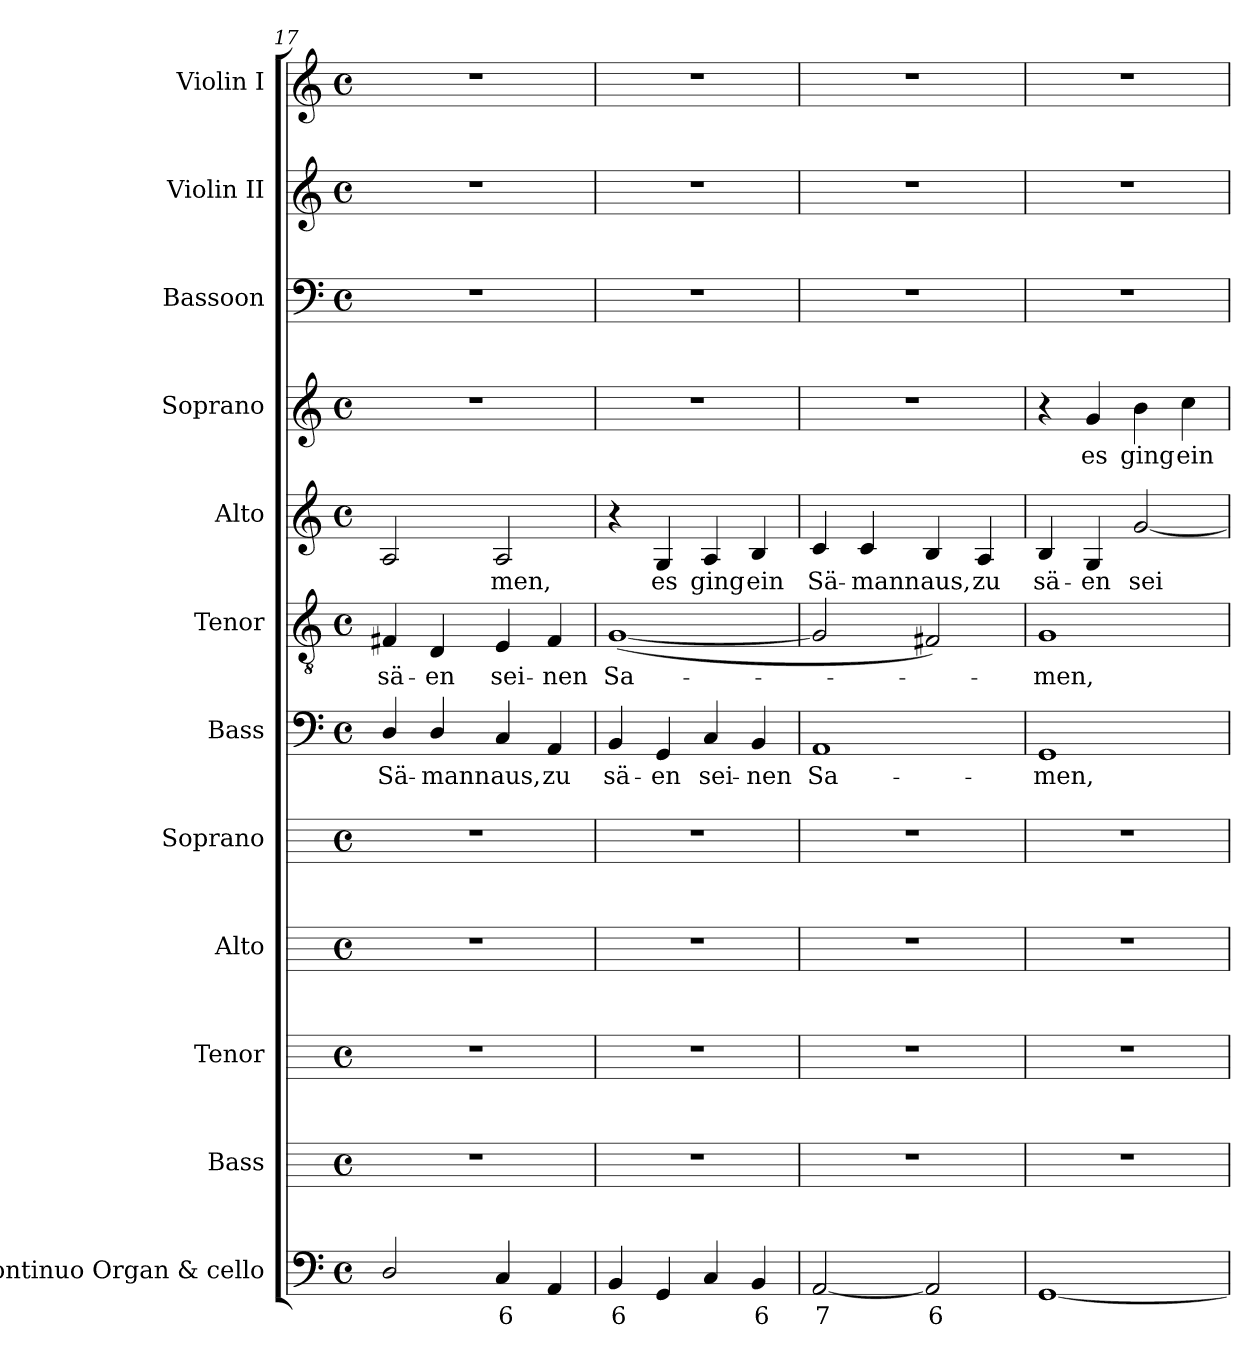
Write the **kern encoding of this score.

**kern	**text	**kern	**kern	**kern	**kern	**kern	**text	**kern	**text	**kern	**text	**kern	**text	**kern	**kern	**kern
*part12	*part12	*part11	*part10	*part9	*part8	*part7	*part7	*part6	*part6	*part5	*part5	*part4	*part4	*part3	*part2	*part1
*staff12	*staff12	*staff11	*staff10	*staff9	*staff8	*staff7	*staff7	*staff6	*staff6	*staff5	*staff5	*staff4	*staff4	*staff3	*staff2	*staff1
*I"Continuo Organ & cello	*	*I"Bass	*I"Tenor	*I"Alto	*I"Soprano	*I"Bass	*	*I"Tenor	*	*I"Alto	*	*I"Soprano	*	*I"Bassoon	*I"Violin II	*I"Violin I
*	*	*I'B	*I'T	*I'A	*I'S	*I'B	*	*I'T	*	*I'A	*	*I'S	*	*I'Bs	*I'Vn II	*I'Vn I
!!LO:LB:g=z
*clefF4	*	*	*	*	*	*clefF4	*	*clefGv2	*	*clefG2	*	*clefG2	*	*clefF4	*clefG2	*clefG2
*	*	*ITrd4c7	*ITrd4c7	*ITrd4c7	*ITrd4c7	*	*	*	*	*	*	*	*	*	*	*
*k[]	*	*	*	*	*	*k[]	*	*k[]	*	*k[]	*	*k[]	*	*k[]	*k[]	*k[]
*C:	*	*	*	*	*	*C:	*	*C:	*	*C:	*	*C:	*	*C:	*C:	*C:
*M4/4	*	*M4/4	*M4/4	*M4/4	*M4/4	*M4/4	*	*M4/4	*	*M4/4	*	*M4/4	*	*M4/4	*M4/4	*M4/4
*met(c)	*	*met(c)	*met(c)	*met(c)	*met(c)	*met(c)	*	*met(c)	*	*met(c)	*	*met(c)	*	*met(c)	*met(c)	*met(c)
=17	=17	=17	=17	=17	=17	=17	=17	=17	=17	=17	=17	=17	=17	=17	=17	=17
!	!	!	!	!	!	!	!LO:LY:b	!	!LO:LY:b	!	!	!	!	!	!	!
2D/	.	1r	1r	1r	1r	4D/	Sä-	4F#X	sä-	2A	.	1r	.	1r	1r	1r
!	!	!	!	!	!	!	!LO:LY:b	!	!LO:LY:b	!	!	!	!	!	!	!
.	.	.	.	.	.	4D/	-mann	4D	-en	.	.	.	.	.	.	.
!	!LO:LY:b	!	!	!	!	!	!LO:LY:b	!	!LO:LY:b	!	!LO:LY:b	!	!	!	!	!
4C	6	.	.	.	.	4C	aus,	4E	sei-	2A	men,	.	.	.	.	.
!	!	!	!	!	!	!	!LO:LY:b	!	!LO:LY:b	!	!	!	!	!	!	!
4AA	.	.	.	.	.	4AA	zu	4F#	-nen	.	.	.	.	.	.	.
=18	=18	=18	=18	=18	=18	=18	=18	=18	=18	=18	=18	=18	=18	=18	=18	=18
!	!LO:LY:b	!	!	!	!	!	!LO:LY:b	!	!LO:LY:b	!	!	!	!	!	!	!
4BB	6	1r	1r	1r	1r	4BB	sä-	(<[1G	Sa-	4r	.	1r	.	1r	1r	1r
!	!	!	!	!	!	!	!LO:LY:b	!	!	!	!LO:LY:b	!	!	!	!	!
4GG	.	.	.	.	.	4GG	-en	.	.	4G	es	.	.	.	.	.
!	!	!	!	!	!	!	!LO:LY:b	!	!	!	!LO:LY:b	!	!	!	!	!
4C	.	.	.	.	.	4C	sei-	.	.	4A	ging	.	.	.	.	.
!	!LO:LY:b	!	!	!	!	!	!LO:LY:b	!	!	!	!LO:LY:b	!	!	!	!	!
4BB	6	.	.	.	.	4BB	-nen	.	.	4B	ein	.	.	.	.	.
=19	=19	=19	=19	=19	=19	=19	=19	=19	=19	=19	=19	=19	=19	=19	=19	=19
!	!LO:LY:b	!	!	!	!	!	!LO:LY:b	!	!	!	!LO:LY:b	!	!	!	!	!
[2AA	7	1r	1r	1r	1r	1AA	Sa-	2G]	.	4c	Sä-	1r	.	1r	1r	1r
!	!	!	!	!	!	!	!	!	!	!	!LO:LY:b	!	!	!	!	!
.	.	.	.	.	.	.	.	.	.	4c	-mann	.	.	.	.	.
!	!LO:LY:b	!	!	!	!	!	!	!	!	!	!LO:LY:b	!	!	!	!	!
2AA]	6	.	.	.	.	.	.	2F#X)	.	4B	aus,	.	.	.	.	.
!	!	!	!	!	!	!	!	!	!	!	!LO:LY:b	!	!	!	!	!
.	.	.	.	.	.	.	.	.	.	4A	zu	.	.	.	.	.
=20	=20	=20	=20	=20	=20	=20	=20	=20	=20	=20	=20	=20	=20	=20	=20	=20
!	!	!	!	!	!	!	!LO:LY:b	!	!LO:LY:b	!	!LO:LY:b	!	!	!	!	!
[1GG	.	1r	1r	1r	1r	1GG	-men,	1G	men,	4B	sä-	4r	.	1r	1r	1r
!	!	!	!	!	!	!	!	!	!	!	!LO:LY:b	!	!LO:LY:b	!	!	!
.	.	.	.	.	.	.	.	.	.	4G	-en	4g	es	.	.	.
!	!	!	!	!	!	!	!	!	!	!	!LO:LY:b	!	!LO:LY:b	!	!	!
.	.	.	.	.	.	.	.	.	.	[2g	sei-	4b	ging	.	.	.
!	!	!	!	!	!	!	!	!	!	!	!	!	!LO:LY:b	!	!	!
.	.	.	.	.	.	.	.	.	.	.	.	4cc	ein	.	.	.
=	=	=	=	=	=	=	=	=	=	=	=	=	=	=	=	=
*-	*-	*-	*-	*-	*-	*-	*-	*-	*-	*-	*-	*-	*-	*-	*-	*-
